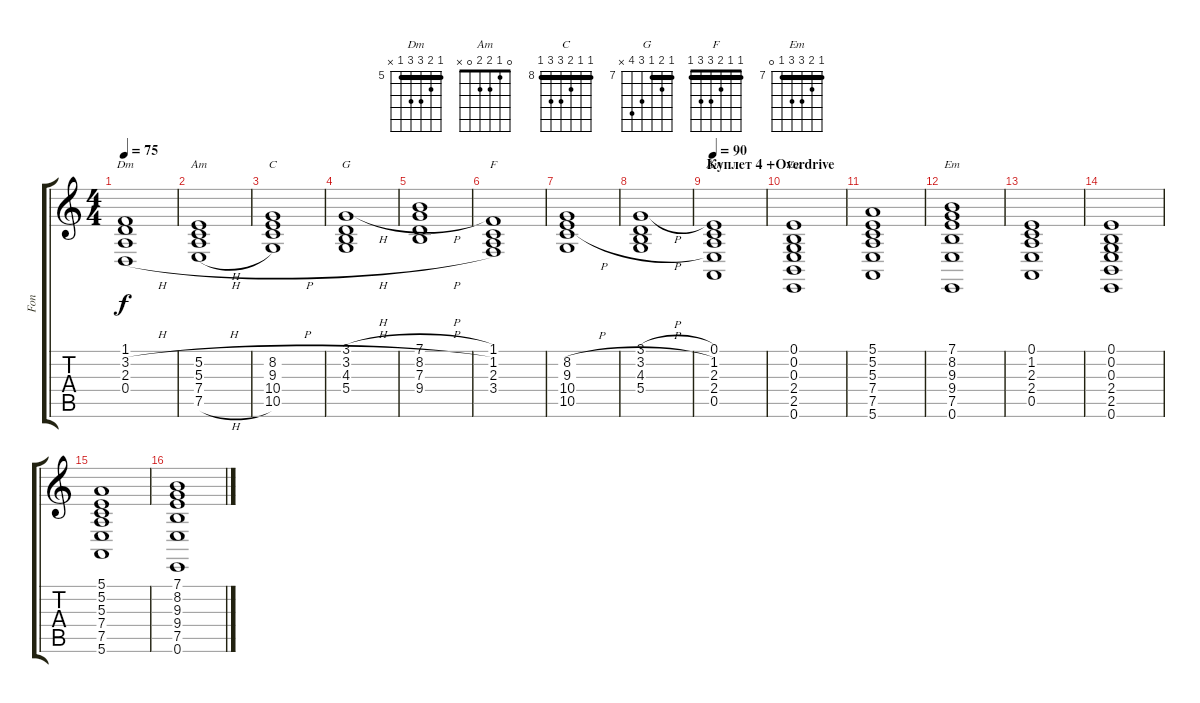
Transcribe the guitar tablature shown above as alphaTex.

\track ("Fon" "Fon") {instrument synthstrings2}
\staff {score tabs}
\tuning (E4 B3 G3 D3 A2 E2) {hide}
\chord ("Dm" 5 6 7 7 5 x) {firstfret 5 barre 5}
\chord ("Am" 5 5 5 7 7 5) {firstfret 5 barre 5}
\chord ("C" 8 8 9 10 10 8) {firstfret 8 barre 8}
\chord ("G" 7 8 7 9 10 x) {firstfret 7 barre 7}
\chord ("F" 1 1 2 3 3 1) {barre 1}
\chord ("Am" 0 1 2 2 0 x)
\chord ("Em" 0 0 0 2 2 0)
\chord ("Em" 7 8 9 9 7 0) {firstfret 7 barre 7}
\ts (4 4)
\tempo 75
\clef g2
\ks c
(1.1 3.2{h} 2.3{h} 0.4{h}).1{ch "Dm" dy f} |
(5.2{h} 5.3{h} 7.4{h} 7.5{h}).1{ch "Am"} |
(8.2{h} 9.3{h} 10.4{h} 10.5).1{ch "C"} |
(3.1{h} 3.2{h} 4.3{h} 5.4{h}).1{ch "G"} |
(7.1{h} 8.2{h} 7.3{h} 9.4{h}).1 |
(1.1 1.2 2.3 3.4).1{ch "F"} |
(8.2{h} 9.3{h} 10.4{h} 10.5).1 |
(3.1{h} 3.2{h} 4.3{h} 5.4{h}).1 |
\section ("" "Куплет 4 +Overdrive")
\tempo 90
(0.1 1.2 2.3 2.4 0.5).1{ch "Am"} |
(0.1 0.2 0.3 2.4 2.5 0.6).1{ch "Em"} |
(5.1 5.2 5.3 7.4 7.5 5.6).1 |
(7.1 8.2 9.3 9.4 7.5 0.6).1{ch "Em"} |
(0.1 1.2 2.3 2.4 0.5).1 |
(0.1 0.2 0.3 2.4 2.5 0.6).1 |
(5.1 5.2 5.3 7.4 7.5 5.6).1 |
(7.1 8.2 9.3 9.4 7.5 0.6).1
